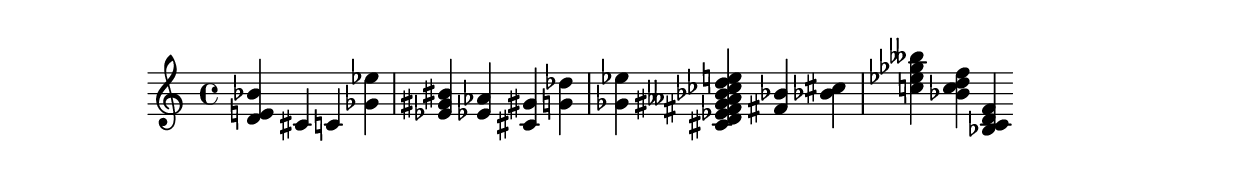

\version "2.11.51"

\header {

  texidoc ="Accidentals are placed as closely as possible.
Accidentals in corresponding octaves are aligned.
The top accidental should be nearest to the chord. The
flats in a sixth should be staggered.  "
  
}

\layout {
  ragged-right = ##t
}


\context Voice \relative c'
{
  <d e! bes'!>4
  cis4
  c4
  \transpose c c' {
    <ges es'>
    <bis es gis>4
    <es! as!>
    <gis! cis!>
    <g! des'>
    <ges! es'!>
  }    
  <cis d es fis gis ases bes ces d e! >4
  <bes'! fis!>     
  <bes! cis!>
  <c! es ges beses>
  <bes! c d f >    
  <bes,! c d f >

}


